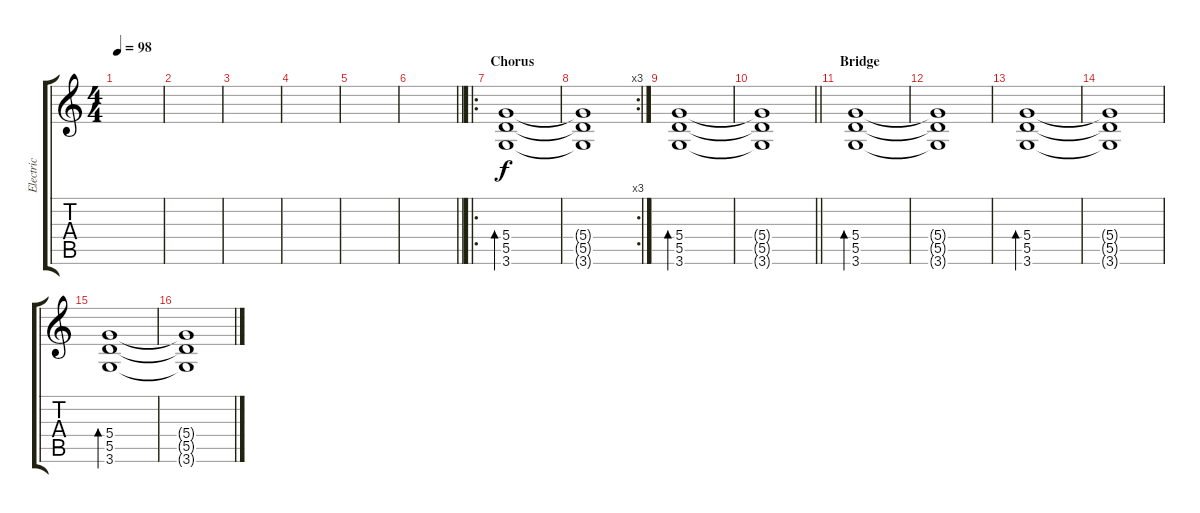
\track ("Electric" "Electric") {instrument distortionguitar}
\staff {score tabs}
\tuning (E4 B3 G3 D3 A2 E2) {hide}
\ts (4 4)
\tempo 98
\clef g2
\ks c
|
|
|
|
|
\barLineRight lightlight
|
\ro
\section ("" "Chorus")
(5.4 5.5 3.6).1{bd 240} |
\rc 3
(5.4{t} 5.5{t} 3.6{t}).1 |
(5.4 5.5 3.6).1{bd 240} |
\barLineRight lightlight
(5.4{t} 5.5{t} 3.6{t}).1 |
\section ("" "Bridge")
(5.4 5.5 3.6).1{bd 240} |
(5.4{t} 5.5{t} 3.6{t}).1 |
(5.4 5.5 3.6).1{bd 240} |
(5.4{t} 5.5{t} 3.6{t}).1 |
(5.4 5.5 3.6).1{bd 240} |
(5.4{t} 5.5{t} 3.6{t}).1
